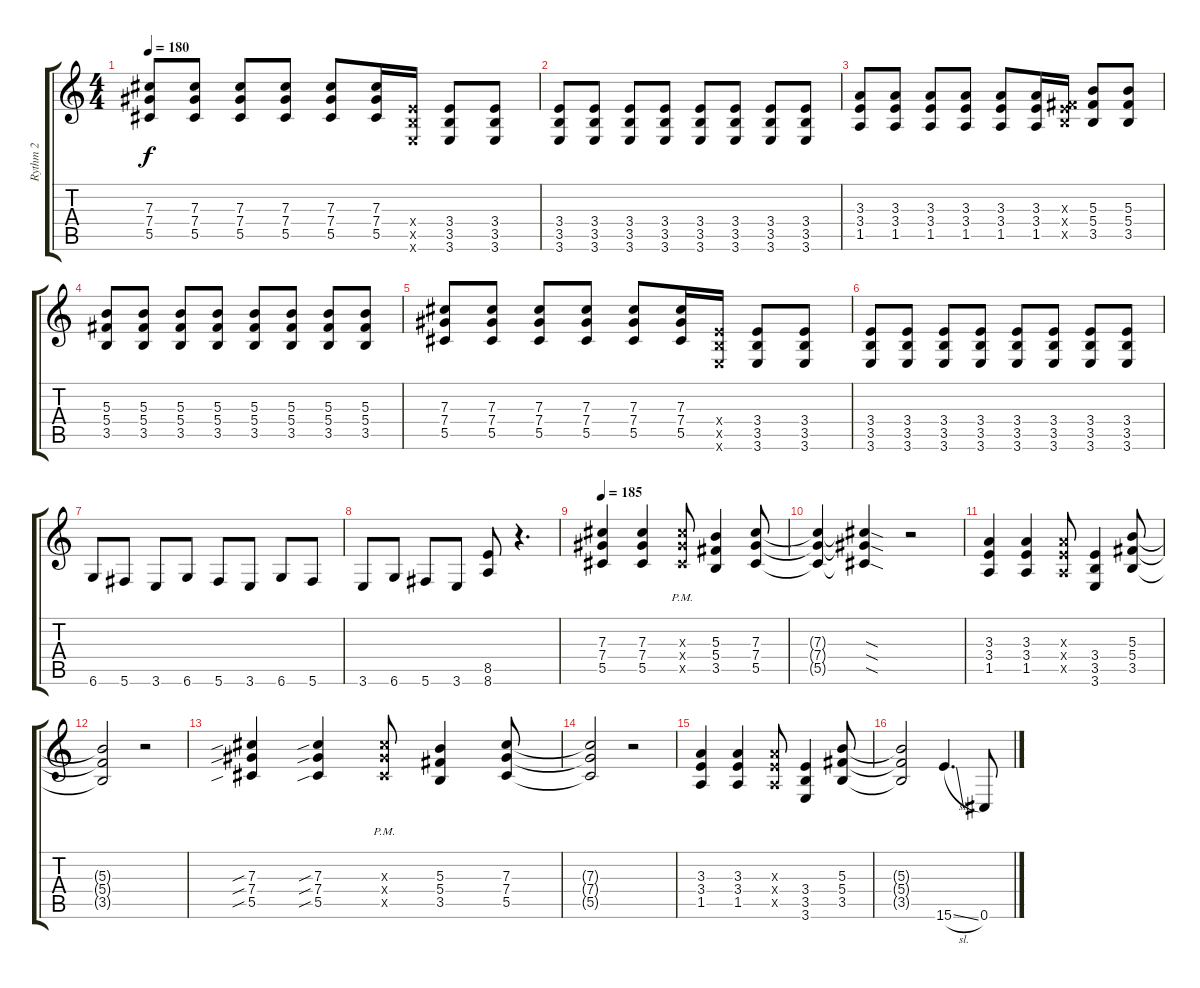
\track ("Rythm 2" "Rythm 2") {instrument distortionguitar}
\staff {score tabs}
\tuning (Eb4 Bb3 Gb3 Db3 Ab2 Db2) {hide}
\ts (4 4)
\tempo 180
\clef g2
\ks c
(7.3 7.4 5.5).8{dy f} (7.3 7.4 5.5).8 (7.3 7.4 5.5).8 (7.3 7.4 5.5).8 (7.3 7.4 5.5).8 (7.3 7.4 5.5).16 (3.4{x} 3.5{x} 3.6{x}).16 (3.4 3.5 3.6).8 (3.4 3.5 3.6).8 |
(3.4 3.5 3.6).8 (3.4 3.5 3.6).8 (3.4 3.5 3.6).8 (3.4 3.5 3.6).8 (3.4 3.5 3.6).8 (3.4 3.5 3.6).8 (3.4 3.5 3.6).8 (3.4 3.5 3.6).8 |
(3.3 3.4 1.5).8 (3.3 3.4 1.5).8 (3.3 3.4 1.5).8 (3.3 3.4 1.5).8 (3.3 3.4 1.5).8 (3.3 3.4 1.5).16 (0.3{x} 3.4{x} 3.5{x}).16 (5.3 5.4 3.5).8 (5.3 5.4 3.5).8 |
(5.3 5.4 3.5).8 (5.3 5.4 3.5).8 (5.3 5.4 3.5).8 (5.3 5.4 3.5).8 (5.3 5.4 3.5).8 (5.3 5.4 3.5).8 (5.3 5.4 3.5).8 (5.3 5.4 3.5).8 |
(7.3 7.4 5.5).8 (7.3 7.4 5.5).8 (7.3 7.4 5.5).8 (7.3 7.4 5.5).8 (7.3 7.4 5.5).8 (7.3 7.4 5.5).16 (3.4{x} 3.5{x} 3.6{x}).16 (3.4 3.5 3.6).8 (3.4 3.5 3.6).8 |
(3.4 3.5 3.6).8 (3.4 3.5 3.6).8 (3.4 3.5 3.6).8 (3.4 3.5 3.6).8 (3.4 3.5 3.6).8 (3.4 3.5 3.6).8 (3.4 3.5 3.6).8 (3.4 3.5 3.6).8 |
6.6.8 5.6.8 3.6.8 6.6.8 5.6.8 3.6.8 6.6.8 5.6.8 |
3.6.8 6.6.8 5.6.8 3.6.8 (8.5 8.6).8 r.4{d} |
\tempo 185
(7.3 7.4 5.5).4 (7.3 7.4 5.5).4 (7.3{pm x} 7.4{pm x} 5.5{pm x}).8 (5.3 5.4 3.5).4 (7.3 7.4 5.5).8 |
(7.3{t} 7.4{t} 5.5{t}).4 (7.3{sod t} 7.4{sod t} 5.5{sod t}).4 r.2 |
(3.3 3.4 1.5).4 (3.3 3.4 1.5).4 (3.3{x} 3.4{x} 1.5{x}).8 (3.4 3.5 3.6).4 (5.3 5.4 3.5).8 |
(5.3{t} 5.4{t} 3.5{t}).2 r.2 |
(7.3{sib} 7.4{sib} 5.5{sib}).4 (7.3{sib} 7.4{sib} 5.5{sib}).4 (7.3{pm x} 7.4{pm x} 5.5{pm x}).8 (5.3 5.4 3.5).4 (7.3 7.4 5.5).8 |
(7.3{t} 7.4{t} 5.5{t}).2 r.2 |
(3.3 3.4 1.5).4 (3.3 3.4 1.5).4 (3.3{x} 3.4{x} 1.5{x}).8 (3.4 3.5 3.6).4 (5.3 5.4 3.5).8 |
(5.3{t} 5.4{t} 3.5{t}).2 15.6{sl}.4{d} 0.6.8
